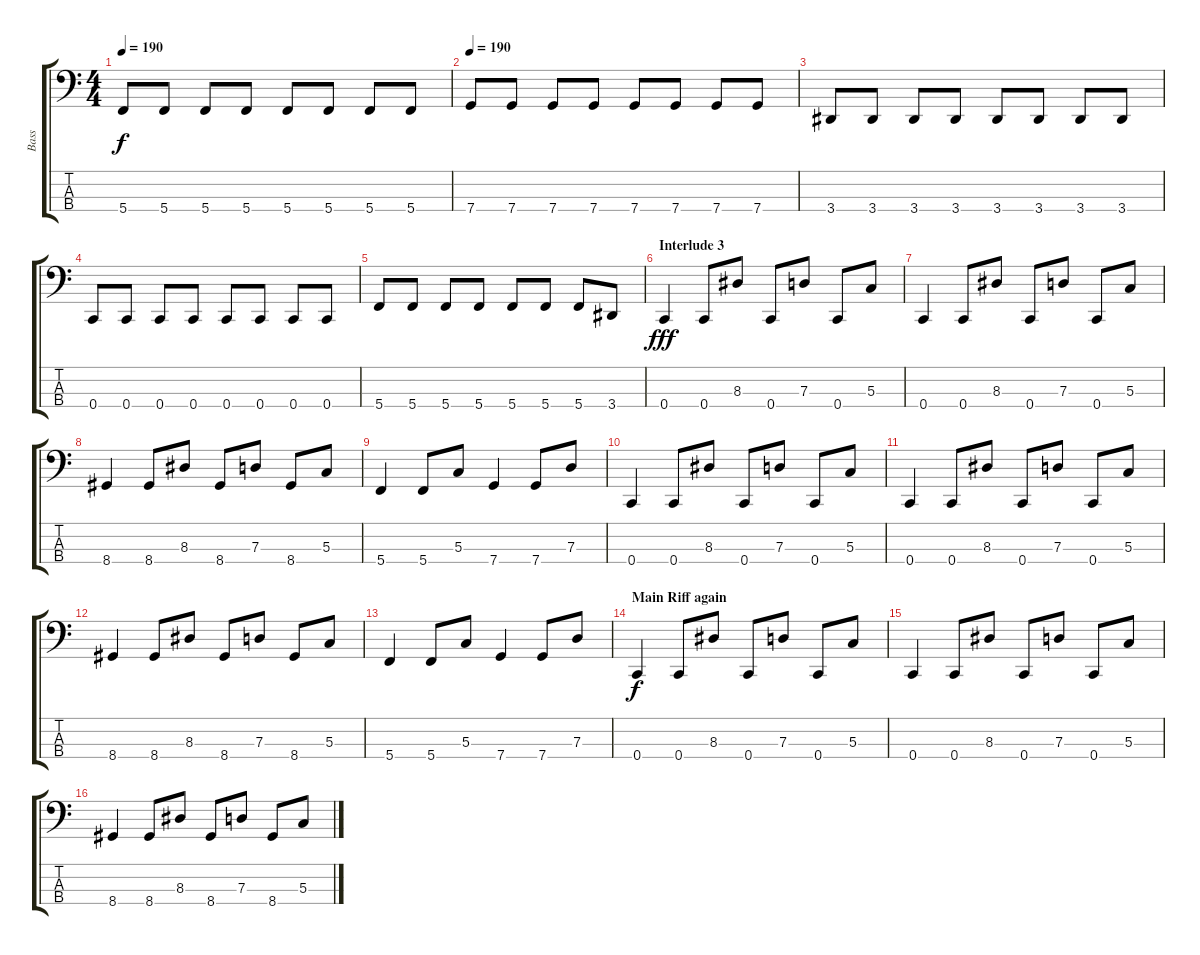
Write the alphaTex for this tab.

\track ("Bass" "Bass") {instrument electricbassfinger}
\staff {score tabs}
\tuning (F2 C2 G1 C1) {hide}
\ts (4 4)
\tempo 190
\clef f4
\ks c
5.4.8{dy f} 5.4.8 5.4.8 5.4.8 5.4.8 5.4.8 5.4.8 5.4.8 |
\tempo 190
7.4.8 7.4.8 7.4.8 7.4.8 7.4.8 7.4.8 7.4.8 7.4.8 |
3.4.8 3.4.8 3.4.8 3.4.8 3.4.8 3.4.8 3.4.8 3.4.8 |
0.4.8 0.4.8 0.4.8 0.4.8 0.4.8 0.4.8 0.4.8 0.4.8 |
5.4.8 5.4.8 5.4.8 5.4.8 5.4.8 5.4.8 5.4.8 3.4.8 |
\section ("" "Interlude 3")
0.4.4{dy fff instrument electricbasspick} 0.4.8 8.3.8 0.4.8 7.3.8 0.4.8 5.3.8 |
0.4.4 0.4.8 8.3.8 0.4.8 7.3.8 0.4.8 5.3.8 |
8.4.4 8.4.8 8.3.8 8.4.8 7.3.8 8.4.8 5.3.8 |
5.4.4 5.4.8 5.3.8 7.4.4 7.4.8 7.3.8 |
0.4.4 0.4.8 8.3.8 0.4.8 7.3.8 0.4.8 5.3.8 |
0.4.4 0.4.8 8.3.8 0.4.8 7.3.8 0.4.8 5.3.8 |
8.4.4 8.4.8 8.3.8 8.4.8 7.3.8 8.4.8 5.3.8 |
5.4.4 5.4.8 5.3.8 7.4.4 7.4.8 7.3.8 |
\section ("" "Main Riff again")
0.4.4{dy f} 0.4.8 8.3.8 0.4.8 7.3.8 0.4.8 5.3.8 |
0.4.4 0.4.8 8.3.8 0.4.8 7.3.8 0.4.8 5.3.8 |
8.4.4 8.4.8 8.3.8 8.4.8 7.3.8 8.4.8 5.3.8
